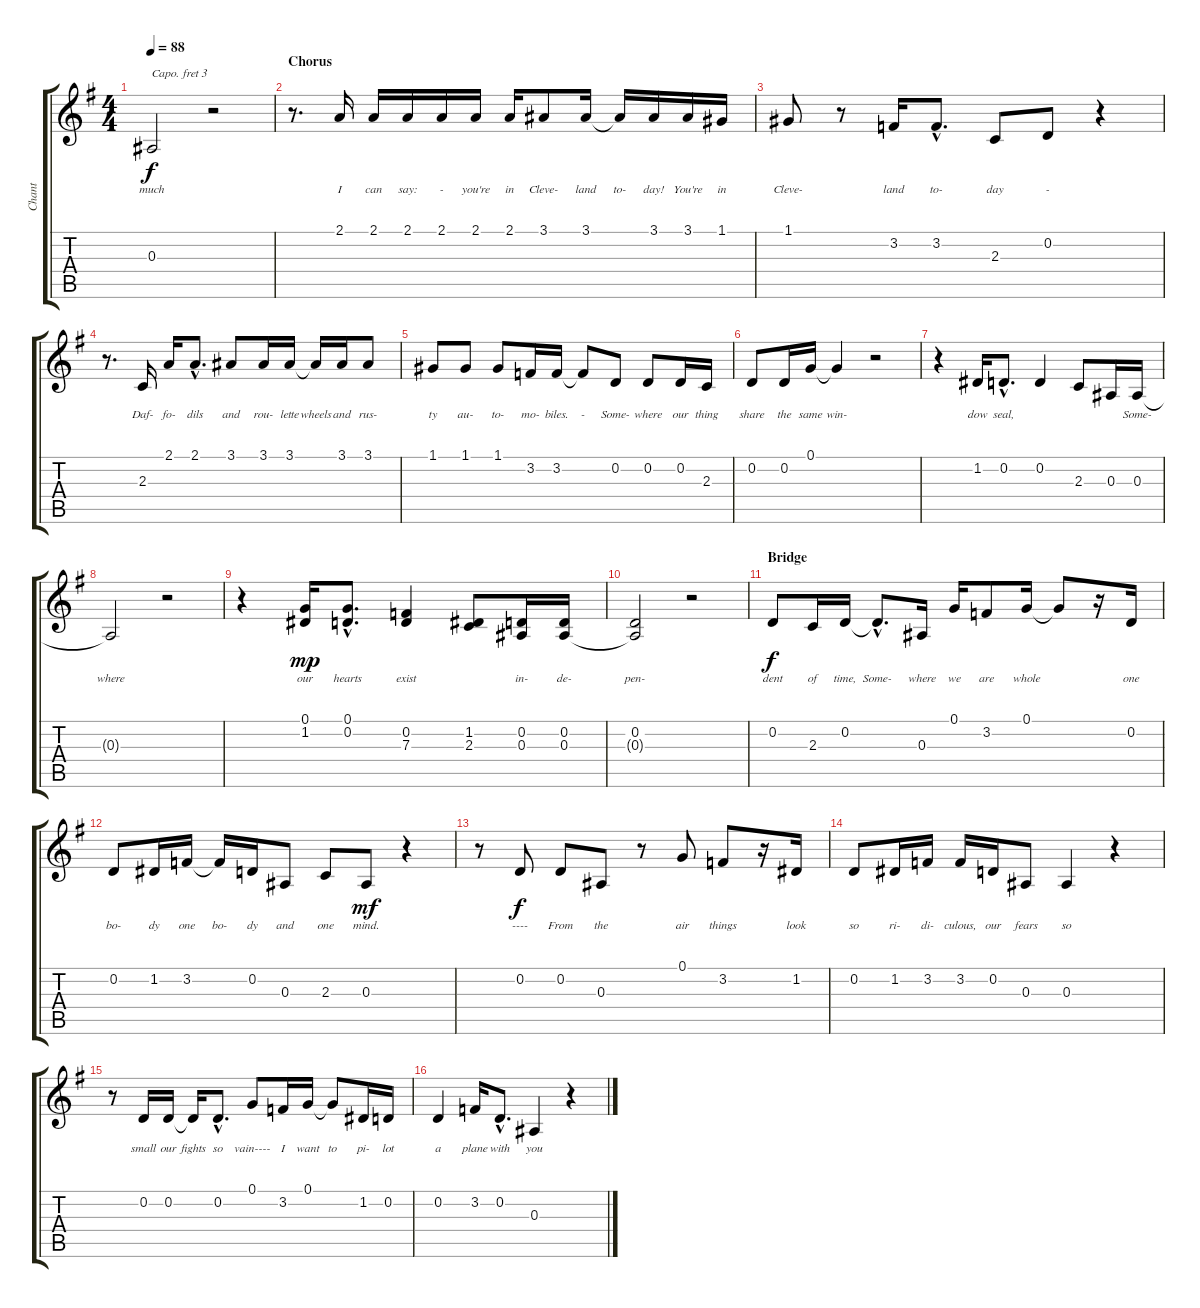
\track ("Chant" "Chant") {instrument drawbarorgan}
\staff {score tabs}
\capo 3
\tuning (E4 B3 G3 D3 A2 E2) {hide}
\ts (4 4)
\tempo 88
\clef g2
\ks g
0.3{t}.2{lyrics (0 "much") lyrics (1 "") lyrics (2 "") lyrics (3 "") lyrics (4 "") dy f} r.2 |
\section ("" "Chorus")
r.8{d} 2.1.16{lyrics (0 "I") lyrics (1 "") lyrics (2 "") lyrics (3 "") lyrics (4 "")} 2.1.16{lyrics (0 "can") lyrics (1 "") lyrics (2 "") lyrics (3 "") lyrics (4 "")} 2.1.16{lyrics (0 "say:") lyrics (1 "") lyrics (2 "") lyrics (3 "") lyrics (4 "")} 2.1.16{lyrics (0 "-") lyrics (1 "") lyrics (2 "") lyrics (3 "") lyrics (4 "")} 2.1.16{lyrics (0 "you're") lyrics (1 "") lyrics (2 "") lyrics (3 "") lyrics (4 "")} 2.1.16{lyrics (0 "in") lyrics (1 "") lyrics (2 "") lyrics (3 "") lyrics (4 "")} 3.1.8{lyrics (0 "Cleve-") lyrics (1 "") lyrics (2 "") lyrics (3 "") lyrics (4 "")} 3.1.16{lyrics (0 "land") lyrics (1 "") lyrics (2 "") lyrics (3 "") lyrics (4 "")} 3.1{t}.16{lyrics (0 "to-") lyrics (1 "") lyrics (2 "") lyrics (3 "") lyrics (4 "")} 3.1.16{lyrics (0 "day!") lyrics (1 "") lyrics (2 "") lyrics (3 "") lyrics (4 "")} 3.1.16{lyrics (0 "You're") lyrics (1 "") lyrics (2 "") lyrics (3 "") lyrics (4 "")} 1.1.16{lyrics (0 "in") lyrics (1 "") lyrics (2 "") lyrics (3 "") lyrics (4 "")} |
1.1.8{lyrics (0 "Cleve-") lyrics (1 "") lyrics (2 "") lyrics (3 "") lyrics (4 "")} r.8 3.2.16{lyrics (0 "land") lyrics (1 "") lyrics (2 "") lyrics (3 "") lyrics (4 "")} 3.2{hac}.8{d lyrics (0 "to-") lyrics (1 "") lyrics (2 "") lyrics (3 "") lyrics (4 "")} 2.3.8{lyrics (0 "day") lyrics (1 "") lyrics (2 "") lyrics (3 "") lyrics (4 "")} 0.2.8{lyrics (0 "-") lyrics (1 "") lyrics (2 "") lyrics (3 "") lyrics (4 "")} r.4 |
r.8{d} 2.3.16{lyrics (0 "Daf-") lyrics (1 "") lyrics (2 "") lyrics (3 "") lyrics (4 "")} 2.1.16{lyrics (0 "fo-") lyrics (1 "") lyrics (2 "") lyrics (3 "") lyrics (4 "")} 2.1{hac}.8{d lyrics (0 "dils") lyrics (1 "") lyrics (2 "") lyrics (3 "") lyrics (4 "")} 3.1.8{lyrics (0 "and") lyrics (1 "") lyrics (2 "") lyrics (3 "") lyrics (4 "")} 3.1.16{lyrics (0 "rou-") lyrics (1 "") lyrics (2 "") lyrics (3 "") lyrics (4 "")} 3.1.16{lyrics (0 "lette") lyrics (1 "") lyrics (2 "") lyrics (3 "") lyrics (4 "")} 3.1{t}.16{lyrics (0 "wheels") lyrics (1 "") lyrics (2 "") lyrics (3 "") lyrics (4 "")} 3.1.16{lyrics (0 "and") lyrics (1 "") lyrics (2 "") lyrics (3 "") lyrics (4 "")} 3.1.8{lyrics (0 "rus-") lyrics (1 "") lyrics (2 "") lyrics (3 "") lyrics (4 "")} |
1.1.8{lyrics (0 "ty") lyrics (1 "") lyrics (2 "") lyrics (3 "") lyrics (4 "")} 1.1.8{lyrics (0 "au-") lyrics (1 "") lyrics (2 "") lyrics (3 "") lyrics (4 "")} 1.1.8{lyrics (0 "to-") lyrics (1 "") lyrics (2 "") lyrics (3 "") lyrics (4 "")} 3.2.16{lyrics (0 "mo-") lyrics (1 "") lyrics (2 "") lyrics (3 "") lyrics (4 "")} 3.2.16{lyrics (0 "biles.") lyrics (1 "") lyrics (2 "") lyrics (3 "") lyrics (4 "")} 3.2{t}.8{lyrics (0 "-") lyrics (1 "") lyrics (2 "") lyrics (3 "") lyrics (4 "")} 0.2.8{lyrics (0 "Some-") lyrics (1 "") lyrics (2 "") lyrics (3 "") lyrics (4 "")} 0.2.8{lyrics (0 "where") lyrics (1 "") lyrics (2 "") lyrics (3 "") lyrics (4 "")} 0.2.16{lyrics (0 "our") lyrics (1 "") lyrics (2 "") lyrics (3 "") lyrics (4 "")} 2.3.16{lyrics (0 "thing") lyrics (1 "") lyrics (2 "") lyrics (3 "") lyrics (4 "")} |
0.2.8{lyrics (0 "share") lyrics (1 "") lyrics (2 "") lyrics (3 "") lyrics (4 "")} 0.2.16{lyrics (0 "the") lyrics (1 "") lyrics (2 "") lyrics (3 "") lyrics (4 "")} 0.1.16{lyrics (0 "same") lyrics (1 "") lyrics (2 "") lyrics (3 "") lyrics (4 "")} 0.1{t}.4{lyrics (0 "win-") lyrics (1 "") lyrics (2 "") lyrics (3 "") lyrics (4 "")} r.2 |
r.4 1.2.16{lyrics (0 "dow") lyrics (1 "") lyrics (2 "") lyrics (3 "") lyrics (4 "")} 0.2{hac}.8{d lyrics (0 "seal,") lyrics (1 "") lyrics (2 "") lyrics (3 "") lyrics (4 "")} 0.2.4{lyrics (0 "") lyrics (1 "") lyrics (2 "") lyrics (3 "") lyrics (4 "")} 2.3.8{lyrics (0 "") lyrics (1 "") lyrics (2 "") lyrics (3 "") lyrics (4 "")} 0.3.16{lyrics (0 "") lyrics (1 "") lyrics (2 "") lyrics (3 "") lyrics (4 "")} 0.3.16{lyrics (0 "Some-") lyrics (1 "") lyrics (2 "") lyrics (3 "") lyrics (4 "")} |
0.3{t}.2{lyrics (0 "where") lyrics (1 "") lyrics (2 "") lyrics (3 "") lyrics (4 "")} r.2 |
r.4 (0.1 1.2).16{lyrics (0 "our") lyrics (1 "") lyrics (2 "") lyrics (3 "") lyrics (4 "") dy mp} (0.1{hac} 0.2{hac}).8{d lyrics (0 "hearts") lyrics (1 "") lyrics (2 "") lyrics (3 "") lyrics (4 "")} (0.2 7.3).4{lyrics (0 "exist") lyrics (1 "") lyrics (2 "") lyrics (3 "") lyrics (4 "")} (1.2 2.3).8{lyrics (0 "") lyrics (1 "") lyrics (2 "") lyrics (3 "") lyrics (4 "")} (0.2 0.3).16{lyrics (0 "in-") lyrics (1 "") lyrics (2 "") lyrics (3 "") lyrics (4 "")} (0.2 0.3).16{lyrics (0 "de-") lyrics (1 "") lyrics (2 "") lyrics (3 "") lyrics (4 "")} |
(0.2 0.3{t}).2{lyrics (0 "pen-") lyrics (1 "") lyrics (2 "") lyrics (3 "") lyrics (4 "")} r.2 |
\section ("" "Bridge")
0.2.8{lyrics (0 "dent") lyrics (1 "") lyrics (2 "") lyrics (3 "") lyrics (4 "") dy f} 2.3.16{lyrics (0 "of") lyrics (1 "") lyrics (2 "") lyrics (3 "") lyrics (4 "")} 0.2.16{lyrics (0 "time,") lyrics (1 "") lyrics (2 "") lyrics (3 "") lyrics (4 "")} 0.2{hac t}.8{d lyrics (0 "Some-") lyrics (1 "") lyrics (2 "") lyrics (3 "") lyrics (4 "")} 0.3.16{lyrics (0 "where") lyrics (1 "") lyrics (2 "") lyrics (3 "") lyrics (4 "")} 0.1.16{lyrics (0 "we") lyrics (1 "") lyrics (2 "") lyrics (3 "") lyrics (4 "")} 3.2.8{lyrics (0 "are") lyrics (1 "") lyrics (2 "") lyrics (3 "") lyrics (4 "")} 0.1.16{lyrics (0 "whole") lyrics (1 "") lyrics (2 "") lyrics (3 "") lyrics (4 "")} 0.1{t}.8{lyrics (0 "") lyrics (1 "") lyrics (2 "") lyrics (3 "") lyrics (4 "")} r.16 0.2.16{lyrics (0 "one") lyrics (1 "") lyrics (2 "") lyrics (3 "") lyrics (4 "")} |
0.2.8{lyrics (0 "bo-") lyrics (1 "") lyrics (2 "") lyrics (3 "") lyrics (4 "")} 1.2.16{lyrics (0 "dy") lyrics (1 "") lyrics (2 "") lyrics (3 "") lyrics (4 "")} 3.2.16{lyrics (0 "one") lyrics (1 "") lyrics (2 "") lyrics (3 "") lyrics (4 "")} 3.2{t}.16{lyrics (0 "bo-") lyrics (1 "") lyrics (2 "") lyrics (3 "") lyrics (4 "")} 0.2.16{lyrics (0 "dy") lyrics (1 "") lyrics (2 "") lyrics (3 "") lyrics (4 "")} 0.3.8{lyrics (0 "and") lyrics (1 "") lyrics (2 "") lyrics (3 "") lyrics (4 "")} 2.3.8{lyrics (0 "one") lyrics (1 "") lyrics (2 "") lyrics (3 "") lyrics (4 "")} 0.3.8{lyrics (0 "mind.") lyrics (1 "") lyrics (2 "") lyrics (3 "") lyrics (4 "") dy mf} r.4 |
r.8 0.2.8{lyrics (0 "----") lyrics (1 "") lyrics (2 "") lyrics (3 "") lyrics (4 "") dy f} 0.2.8{lyrics (0 "From") lyrics (1 "") lyrics (2 "") lyrics (3 "") lyrics (4 "")} 0.3.8{lyrics (0 "the") lyrics (1 "") lyrics (2 "") lyrics (3 "") lyrics (4 "")} r.8 0.1.8{lyrics (0 "air") lyrics (1 "") lyrics (2 "") lyrics (3 "") lyrics (4 "")} 3.2.8{lyrics (0 "things") lyrics (1 "") lyrics (2 "") lyrics (3 "") lyrics (4 "")} r.16 1.2.16{lyrics (0 "look") lyrics (1 "") lyrics (2 "") lyrics (3 "") lyrics (4 "")} |
0.2.8{lyrics (0 "so") lyrics (1 "") lyrics (2 "") lyrics (3 "") lyrics (4 "")} 1.2.16{lyrics (0 "ri-") lyrics (1 "") lyrics (2 "") lyrics (3 "") lyrics (4 "")} 3.2.16{lyrics (0 "di-") lyrics (1 "") lyrics (2 "") lyrics (3 "") lyrics (4 "")} 3.2.16{lyrics (0 "culous,") lyrics (1 "") lyrics (2 "") lyrics (3 "") lyrics (4 "")} 0.2.16{lyrics (0 "our") lyrics (1 "") lyrics (2 "") lyrics (3 "") lyrics (4 "")} 0.3.8{lyrics (0 "fears") lyrics (1 "") lyrics (2 "") lyrics (3 "") lyrics (4 "")} 0.3.4{lyrics (0 "so") lyrics (1 "") lyrics (2 "") lyrics (3 "") lyrics (4 "")} r.4 |
r.8 0.2.16{lyrics (0 "small") lyrics (1 "") lyrics (2 "") lyrics (3 "") lyrics (4 "")} 0.2.16{lyrics (0 "our") lyrics (1 "") lyrics (2 "") lyrics (3 "") lyrics (4 "")} 0.2{t}.16{lyrics (0 "fights") lyrics (1 "") lyrics (2 "") lyrics (3 "") lyrics (4 "")} 0.2{hac}.8{d lyrics (0 "so") lyrics (1 "") lyrics (2 "") lyrics (3 "") lyrics (4 "")} 0.1.8{lyrics (0 "vain----") lyrics (1 "") lyrics (2 "") lyrics (3 "") lyrics (4 "")} 3.2.16{lyrics (0 "I") lyrics (1 "") lyrics (2 "") lyrics (3 "") lyrics (4 "")} 0.1.16{lyrics (0 "want") lyrics (1 "") lyrics (2 "") lyrics (3 "") lyrics (4 "")} 0.1{t}.8{lyrics (0 "to") lyrics (1 "") lyrics (2 "") lyrics (3 "") lyrics (4 "")} 1.2.16{lyrics (0 "pi-") lyrics (1 "") lyrics (2 "") lyrics (3 "") lyrics (4 "")} 0.2.16{lyrics (0 "lot") lyrics (1 "") lyrics (2 "") lyrics (3 "") lyrics (4 "")} |
0.2.4{lyrics (0 "a") lyrics (1 "") lyrics (2 "") lyrics (3 "") lyrics (4 "")} 3.2.16{lyrics (0 "plane") lyrics (1 "") lyrics (2 "") lyrics (3 "") lyrics (4 "")} 0.2{hac}.8{d lyrics (0 "with") lyrics (1 "") lyrics (2 "") lyrics (3 "") lyrics (4 "")} 0.3.4{lyrics (0 "you") lyrics (1 "") lyrics (2 "") lyrics (3 "") lyrics (4 "")} r.4
